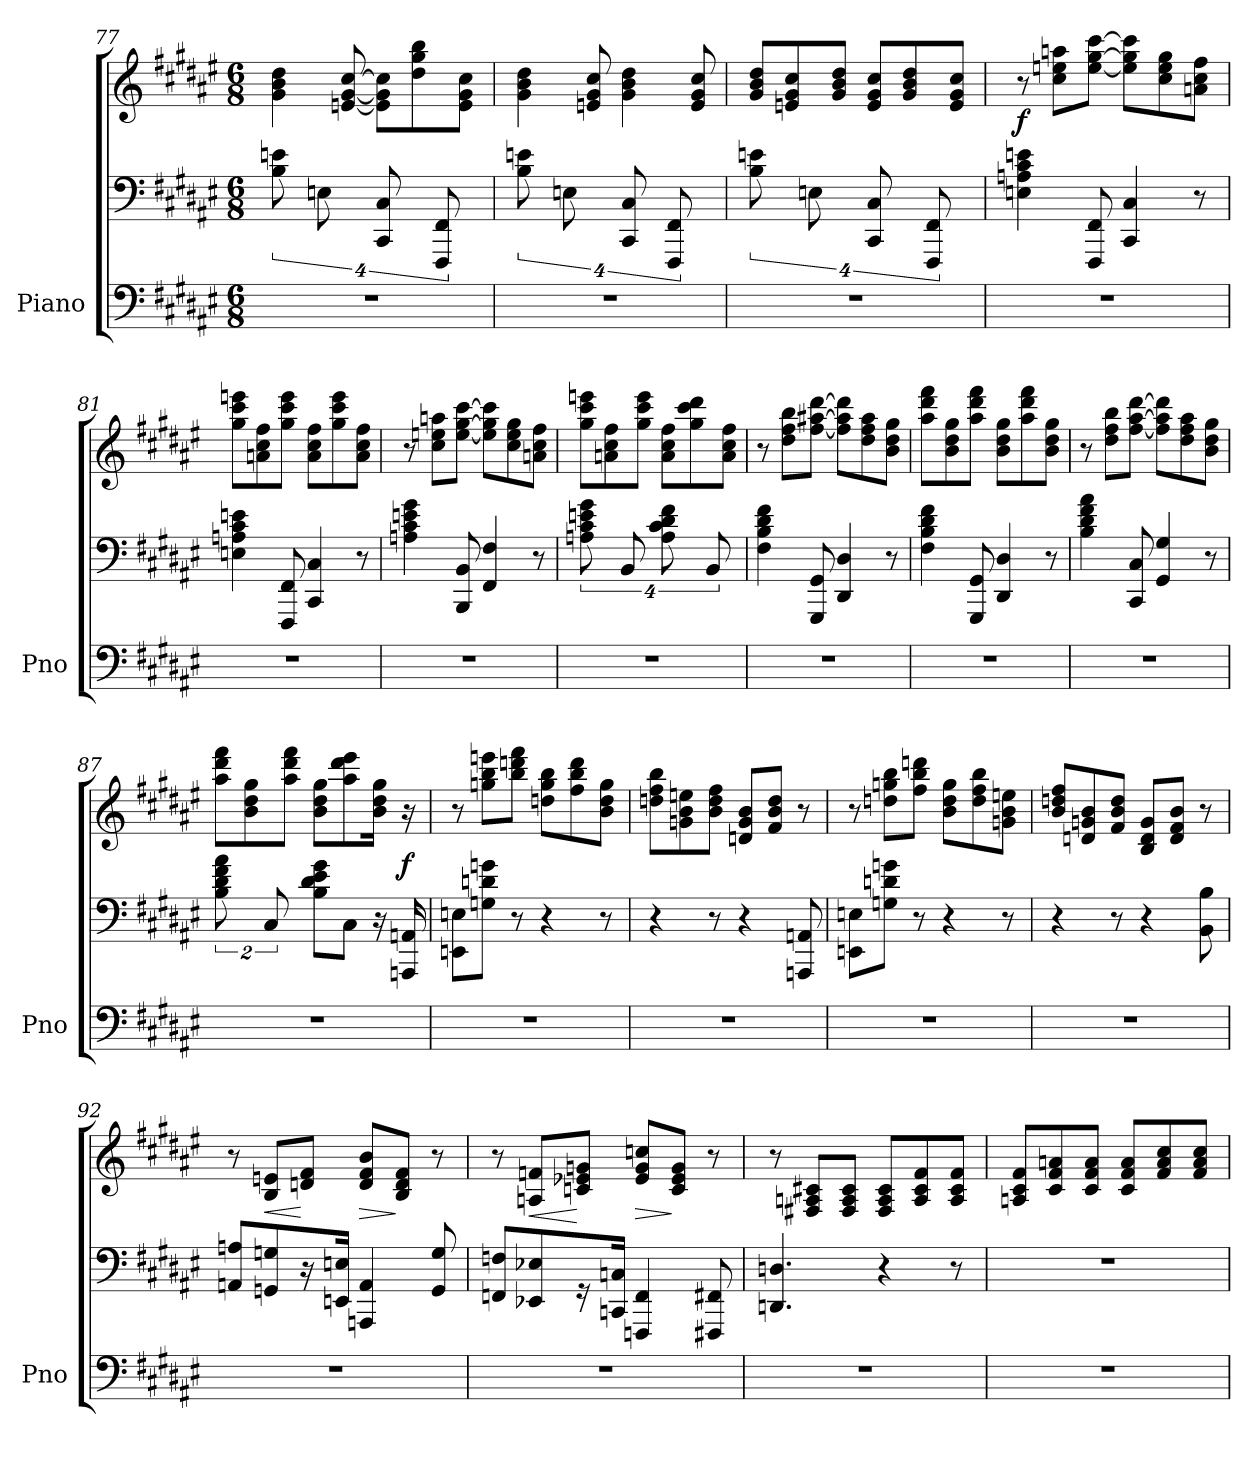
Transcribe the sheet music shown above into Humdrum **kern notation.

**kern	**kern	**kern	**dynam
*part1	*part1	*part1	*part1
*staff3	*staff2	*staff1	*staff1/2/3
*I"Piano	*	*	*
*I'Pno	*	*	*
*clefF4	*clefF4	*clefG2	*
*k[f#c#g#d#a#e#]	*k[f#c#g#d#a#e#]	*k[f#c#g#d#a#e#]	*
*F#:	*F#:	*F#:	*
*M6/8	*M6/8	*M6/8	*
=77	=77	=77	=77
2.r	16%3B 16%3en	4g# 4b 4dd#	.
.	16%3En	.	.
.	.	[8en [8g# [8cc#	.
.	16%3CC# 16%3C#	8e] 8g#] 8cc#]L	.
.	.	8dd# 8gg# 8bb	.
.	16%3FFF# 16%3FF#	.	.
.	.	8e 8g# 8cc#J	.
=78	=78	=78	=78
2.r	16%3B 16%3en	4g# 4b 4dd#	.
.	16%3En	.	.
.	.	8en 8g# 8cc#	.
.	16%3CC# 16%3C#	4g# 4b 4dd#	.
.	16%3FFF# 16%3FF#	.	.
.	.	8e 8g# 8cc#	.
=79	=79	=79	=79
2.r	16%3B 16%3en	8g# 8b 8dd#L	.
.	.	8en 8g# 8cc#	.
.	16%3En	.	.
.	.	8g# 8b 8dd#J	.
.	16%3CC# 16%3C#	8e 8g# 8cc#L	.
.	.	8g# 8b 8dd#	.
.	16%3FFF# 16%3FF#	.	.
.	.	8e 8g# 8cc#J	.
=80	=80	=80	=80
2.r	4En 4An 4c# 4en	8r	f
.	.	8cc# 8een 8aanL	.
.	8FFF# 8FF#	[8ee [8gg# [8ccc#J	.
.	4CC# 4C#	8ee] 8gg#] 8ccc#]L	.
.	.	8cc# 8ee 8gg#	.
.	8r	8an 8cc# 8ff#J	.
=81	=81	=81	=81
2.r	4En 4An 4c# 4en	8gg# 8ccc# 8eeenL	.
.	.	8an 8cc# 8ff#	.
.	8FFF# 8FF#	8gg# 8ccc# 8eeeJ	.
.	4CC# 4C#	8a 8cc# 8ff#L	.
.	.	8gg# 8ccc# 8eee	.
.	8r	8a 8cc# 8ff#J	.
=82	=82	=82	=82
2.r	4An 4c# 4en 4g#	8r	.
.	.	8cc# 8een 8aanL	.
.	8BBB 8BB	[8ee [8gg# [8ccc#J	.
.	4FF# 4F#	8ee] 8gg#] 8ccc#]L	.
.	.	8cc# 8ee 8gg#	.
.	8r	8an 8cc# 8ff#J	.
=83	=83	=83	=83
2.r	16%3An 16%3c# 16%3en 16%3g#	8gg# 8ccc# 8eeenL	.
.	.	8an 8cc# 8ff#	.
.	16%3BB	.	.
.	.	8gg# 8ccc# 8eeeJ	.
.	16%3A 16%3c# 16%3d# 16%3f#	8a 8cc# 8ff#L	.
.	.	8gg# 8ccc# 8ddd#	.
.	16%3BB	.	.
.	.	8a 8cc# 8ff#J	.
=84	=84	=84	=84
2.r	4F# 4B 4d# 4f#	8r	.
.	.	8dd# 8ff# 8bbL	.
.	8GGG# 8GG#	[8ff# [8aa#X [8ddd#J	.
.	4DD# 4D#	8ff#] 8aa#] 8ddd#]L	.
.	.	8dd# 8ff# 8aa#	.
.	8r	8b 8dd# 8gg#J	.
=85	=85	=85	=85
2.r	4F# 4B 4d# 4f#	8aa# 8ddd# 8fff#L	.
.	.	8b 8dd# 8gg#	.
.	8GGG# 8GG#	8aa# 8ddd# 8fff#J	.
.	4DD# 4D#	8b 8dd# 8gg#L	.
.	.	8aa# 8ddd# 8fff#	.
.	8r	8b 8dd# 8gg#J	.
=86	=86	=86	=86
2.r	4B 4d# 4f# 4a#	8r	.
.	.	8dd# 8ff# 8bbL	.
.	8CC# 8C#	[8ff# [8aa# [8ddd#J	.
.	4GG# 4G#	8ff#] 8aa#] 8ddd#]L	.
.	.	8dd# 8ff# 8aa#	.
.	8r	8b 8dd# 8gg#J	.
=87	=87	=87	=87
2.r	16%3B 16%3d# 16%3f# 16%3a#	8aa# 8ddd# 8fff#L	.
.	.	8b 8dd# 8gg#	.
.	16%3C#	.	.
.	.	8aa# 8ddd# 8fff#J	.
.	8B 8d# 8e# 8g#L	8b 8dd# 8gg#L	.
.	8C#J	8aa# 8ddd# 8eee#	.
.	16r	16b 16dd# 16gg#Jk	.
.	16AAAn 16AAn	16r	f
=88	=88	=88	=88
2.r	8EEn 8EnL	8r	.
.	8Gn 8dn 8gnJ	8ggn 8bb 8eeenL	.
.	8r	8bb 8dddn 8fff#J	.
.	4r	8ddn 8gg 8bbL	.
.	.	8ff# 8bb 8ddd	.
.	8r	8b 8dd 8ggJ	.
=89	=89	=89	=89
2.r	4r	8ddn 8ff# 8bbL	.
.	.	8gn 8b 8een	.
.	8r	8b 8dd 8ff#J	.
.	4r	8dn 8g 8bL	.
.	.	8f# 8b 8ddJ	.
.	8AAAn 8AAn	8r	.
=90	=90	=90	=90
2.r	8EEn 8EnL	8r	.
.	8Gn 8dn 8gnJ	8ddn 8ggn 8bbL	.
.	8r	8ff# 8bb 8dddnJ	.
.	4r	8b 8dd 8ggL	.
.	.	8dd 8ff# 8bb	.
.	8r	8gn 8b 8eenJ	.
=91	=91	=91	=91
2.r	4r	8b 8ddn 8ff#L	.
.	.	8dn 8gn 8b	.
.	8r	8f# 8b 8ddJ	.
.	4r	8B 8d 8gL	.
.	.	8d 8f# 8bJ	.
.	8BB 8B	8r	.
=92	=92	=92	=92
2.r	8AAn 8AnL	8r	.
.	8GGn 8Gn	8B 8enL	<
.	16r	8dn 8f#J	[
.	16EEn 16EnJk	.	.
.	4AAAn 4AA	8d 8f# 8bL	>
.	.	8B 8d 8f#J	]
.	8GG 8G	8r	.
=93	=93	=93	=93
2.r	8FFn 8FnL	8r	.
.	8EE-X 8E-X	8An 8fnL	<
.	16r	8cn 8e-X 8gnJ	[
.	16CCn 16CnJk	.	.
.	4FFFn 4FF	8e- 8g 8ccnL	>
.	.	8c 8e- 8gJ	]
.	8FFF#X 8FF#X	8r	.
=94	=94	=94	=94
2.r	4.DDn 4.Dn	8r	.
.	.	8F#X 8An 8c#XL	.
.	.	8F# 8A 8c#J	.
.	4r	8F# 8A 8c#L	.
.	.	8A 8c# 8f#	.
.	8r	8A 8c# 8f#J	.
=95	=95	=95	=95
2.r	2.r	8An 8c# 8f#L	.
.	.	8c# 8f# 8an	.
.	.	8c# 8f# 8aJ	.
.	.	8c# 8f# 8aL	.
.	.	8f# 8a 8cc#	.
.	.	8f# 8a 8cc#J	.
=	=	=	=
*-	*-	*-	*-
